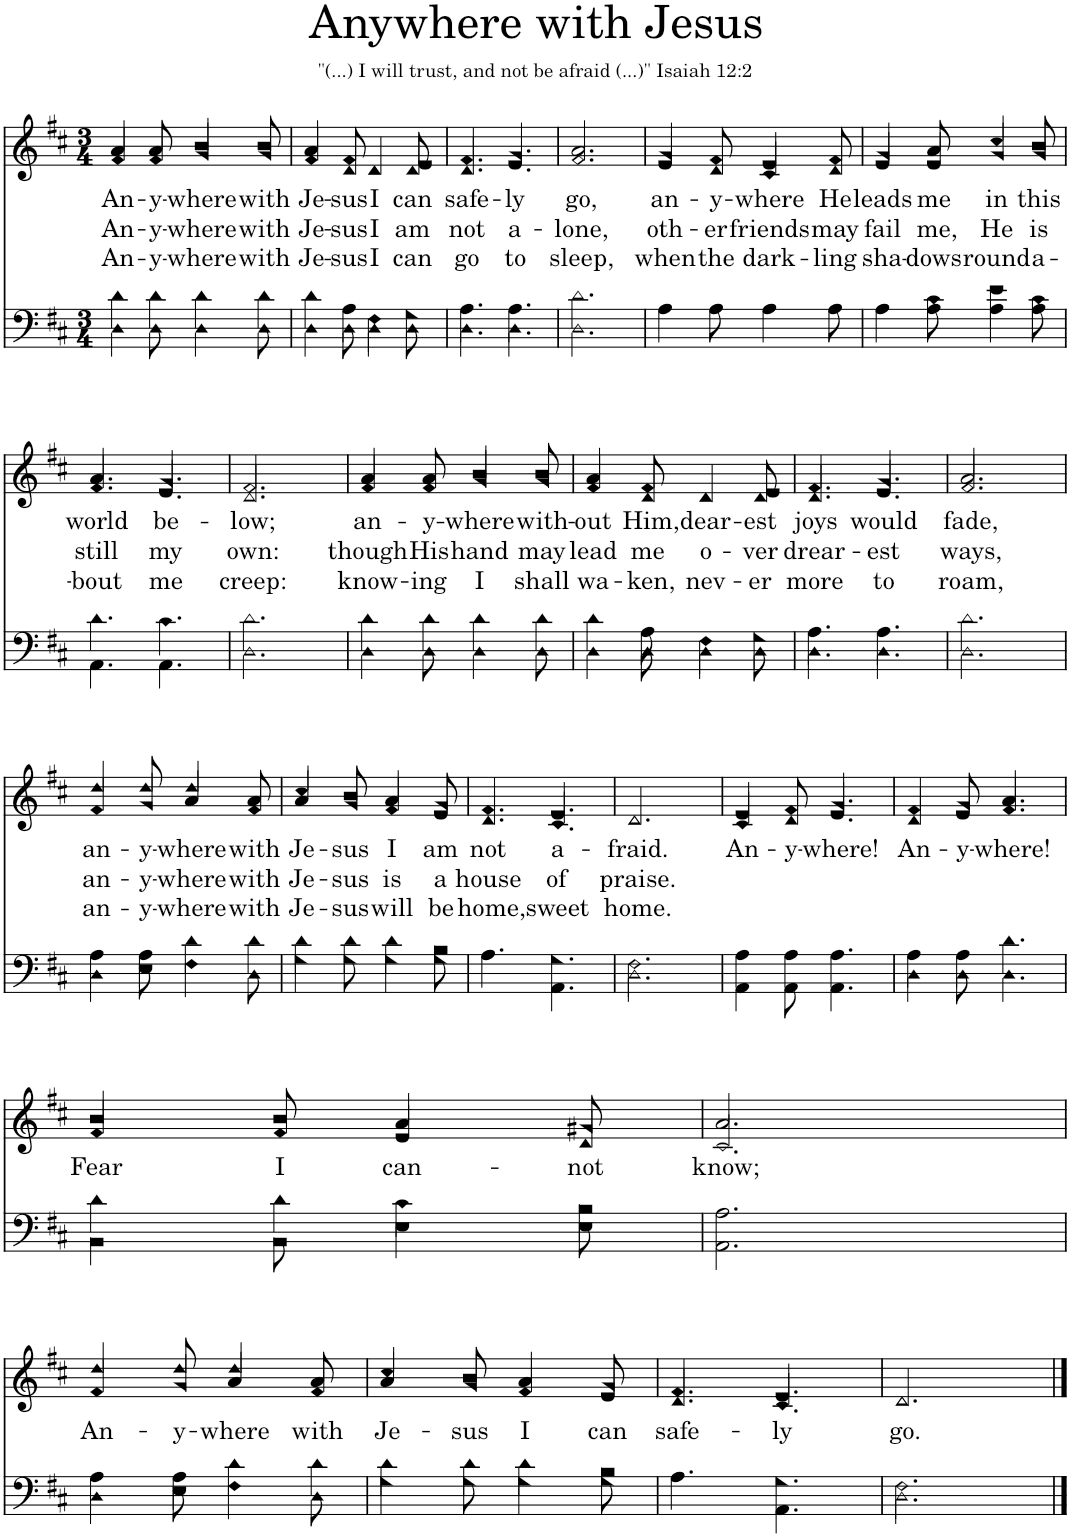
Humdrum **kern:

**kern	**kern	**text	**text	**text
*part2	*part1	*part1	*part1	*part1
*staff2	*staff1	*staff1	*staff1	*staff1
*I"Men	*I"Women	*	*	*
*clefF4	*clefG2	*	*	*
*k[f#c#]	*k[f#c#]	*	*	*
*M3/4	*M3/4	*	*	*
=1	=1	=1	=1	=1
*^	*	*	*	*
!	!	!	!LO:LY:b	!LO:LY:b	!LO:LY:b
*	*	*^	*	*	*
4d\	4D\	4a/	4f#/	An-	An-	An-
!	!	!	!	!LO:LY:b	!LO:LY:b	!LO:LY:b
8d\	8D\	8a/	8f#/	-y-	-y-	-y-
!	!	!	!	!LO:LY:b	!LO:LY:b	!LO:LY:b
4d\	4D\	4b/	4g/	-where	-where	-where
!	!	!	!	!LO:LY:b	!LO:LY:b	!LO:LY:b
8d\	8D\	8b/	8g/	with	with	with
=2	=2	=2	=2	=2	=2	=2
!	!	!	!	!LO:LY:b	!LO:LY:b	!LO:LY:b
4d\	4D\	4a/	4f#/	Je-	Je-	Je-
!	!	!	!	!LO:LY:b	!LO:LY:b	!LO:LY:b
8A\	8D\	8f#/	8d/	-sus	-sus	-sus
!	!	!	!	!LO:LY:b	!LO:LY:b	!LO:LY:b
4F#\	4D\	4d/	4d	I	I	I
!	!	!	!	!LO:LY:b	!LO:LY:b	!LO:LY:b
8G\	8D\	8e/	8d/	can	am	can
=3	=3	=3	=3	=3	=3	=3
!	!	!	!	!LO:LY:b	!LO:LY:b	!LO:LY:b
4.A\	4.D\	4.f#/	4.d/	safe-	not	go
!	!	!	!	!LO:LY:b	!LO:LY:b	!LO:LY:b
4.A\	4.D\	4.g/	4.e/	-ly	a-	to
=4	=4	=4	=4	=4	=4	=4
!	!	!	!	!LO:LY:b	!LO:LY:b	!LO:LY:b
2.d\	2.D\	2.a/	2.f#/	go,	-lone,	sleep,
=5	=5	=5	=5	=5	=5	=5
!	!	!	!	!LO:LY:b	!LO:LY:b	!LO:LY:b
4A	4A\	4g/	4e/	an-	oth-	when
!	!	!	!	!LO:LY:b	!LO:LY:b	!LO:LY:b
8A	8A\	8f#/	8d/	-y-	-er	the
!	!	!	!	!LO:LY:b	!LO:LY:b	!LO:LY:b
4A	4A\	4e/	4c#/	-where	friends	dark-
!	!	!	!	!LO:LY:b	!LO:LY:b	!LO:LY:b
8A	8A\	8f#/	8d/	He	may	-ling
=6	=6	=6	=6	=6	=6	=6
!	!	!	!	!LO:LY:b	!LO:LY:b	!LO:LY:b
4A	4A\	4g/	4e/	leads	fail	sha-
!	!	!	!	!LO:LY:b	!LO:LY:b	!LO:LY:b
8c#\	8A\	8a/	8e/	me	me,	-dows
!	!	!	!	!LO:LY:b	!LO:LY:b	!LO:LY:b
4e\	4A\	4cc#/	4g/	in	He	round
!	!	!	!	!LO:LY:b	!LO:LY:b	!LO:LY:b
8c#\	8A\	8b/	8g/	this	is	a-
!!LO:LB:g=z	!!
=7	=7	=7	=7	=7	=7	=7
!	!	!	!	!LO:LY:b	!LO:LY:b	!LO:LY:b
4.d\	4.AA\	4.a/	4.f#/	world	still	bout
!	!	!	!	!LO:LY:b	!LO:LY:b	!LO:LY:b
4.c#\	4.AA\	4.g/	4.e/	be-	my	me
=8	=8	=8	=8	=8	=8	=8
!	!	!	!	!LO:LY:b	!LO:LY:b	!LO:LY:b
2.d\	2.D\	2.f#/	2.d/	-low;	own:	creep:
=9	=9	=9	=9	=9	=9	=9
!	!	!	!	!LO:LY:b	!LO:LY:b	!LO:LY:b
4d\	4D\	4a/	4f#/	an-	though	know-
!	!	!	!	!LO:LY:b	!LO:LY:b	!LO:LY:b
8d\	8D\	8a/	8f#/	-y-	His	-ing
!	!	!	!	!LO:LY:b	!LO:LY:b	!LO:LY:b
4d\	4D\	4b/	4g/	-where	hand	I
!	!	!	!	!LO:LY:b	!LO:LY:b	!LO:LY:b
8d\	8D\	8b/	8g/	with-	may	shall
=10	=10	=10	=10	=10	=10	=10
!	!	!	!	!LO:LY:b	!LO:LY:b	!LO:LY:b
4d\	4D\	4a/	4f#/	-out	lead	wa-
!	!	!	!	!LO:LY:b	!LO:LY:b	!LO:LY:b
8A\	8D\	8f#/	8d/	Him,	me	-ken,
!	!	!	!	!LO:LY:b	!LO:LY:b	!LO:LY:b
4F#\	4D\	4d/	4d	dear-	o-	nev-
!	!	!	!	!LO:LY:b	!LO:LY:b	!LO:LY:b
8G\	8D\	8e/	8d/	-est	-ver	-er
=11	=11	=11	=11	=11	=11	=11
!	!	!	!	!LO:LY:b	!LO:LY:b	!LO:LY:b
4.A\	4.D\	4.f#/	4.d/	joys	drear-	more
!	!	!	!	!LO:LY:b	!LO:LY:b	!LO:LY:b
4.A\	4.D\	4.g/	4.e/	would	-est	to
=12	=12	=12	=12	=12	=12	=12
!	!	!	!	!LO:LY:b	!LO:LY:b	!LO:LY:b
2.d\	2.D\	2.a/	2.f#/	fade,	ways,	roam,
!!LO:LB:g=z	!!
=13	=13	=13	=13	=13	=13	=13
!	!	!	!	!LO:LY:b	!LO:LY:b	!LO:LY:b
4A\	4D\	4dd/	4f#/	an-	an-	an-
!	!	!	!	!LO:LY:b	!LO:LY:b	!LO:LY:b
8A\	8E\	8dd/	8g/	-y-	-y-	-y-
!	!	!	!	!LO:LY:b	!LO:LY:b	!LO:LY:b
4d\	4F#\	4dd/	4a/	-where	-where	-where
!	!	!	!	!LO:LY:b	!LO:LY:b	!LO:LY:b
8d\	8D\	8a/	8f#/	with	with	with
=14	=14	=14	=14	=14	=14	=14
!	!	!	!	!LO:LY:b	!LO:LY:b	!LO:LY:b
4d\	4G\	4cc#/	4a/	Je-	Je-	Je-
!	!	!	!	!LO:LY:b	!LO:LY:b	!LO:LY:b
8d\	8G\	8b/	8g/	-sus	-sus	-sus
!	!	!	!	!LO:LY:b	!LO:LY:b	!LO:LY:b
4d\	4G\	4a/	4f#/	I	is	will
!	!	!	!	!LO:LY:b	!LO:LY:b	!LO:LY:b
8B\	8G\	8g/	8e/	am	a	be
=15	=15	=15	=15	=15	=15	=15
!	!	!	!	!LO:LY:b	!LO:LY:b	!LO:LY:b
4.A	4.A\	4.f#/	4.d/	not	house	home,
!	!	!	!	!LO:LY:b	!LO:LY:b	!LO:LY:b
4.G\	4.AA\	4.e/	4.c#/	a-	of	sweet
=16	=16	=16	=16	=16	=16	=16
!	!	!	!	!LO:LY:b	!LO:LY:b	!LO:LY:b
2.F#\	2.D\	2.d/	2.d	-fraid.	praise.	home.
=17	=17	=17	=17	=17	=17	=17
!	!	!	!	!LO:LY:b	!	!
4A\	4AA\	4e/	4c#/	An-	.	.
!	!	!	!	!LO:LY:b	!	!
8A\	8AA\	8f#/	8d/	-y-	.	.
!	!	!	!	!LO:LY:b	!	!
4.A\	4.AA\	4.g/	4.e/	-where!	.	.
=18	=18	=18	=18	=18	=18	=18
!	!	!	!	!LO:LY:b	!	!
4A\	4D\	4f#/	4d/	An-	.	.
!	!	!	!	!LO:LY:b	!	!
8A\	8D\	8g/	8e/	-y-	.	.
!	!	!	!	!LO:LY:b	!	!
4.d\	4.D\	4.a/	4.f#/	-where!	.	.
!!LO:LB:g=z	!!
=19	=19	=19	=19	=19	=19	=19
!	!	!	!	!LO:LY:b	!	!
4d\	4BB\	4b/	4f#/	Fear	.	.
!	!	!	!	!LO:LY:b	!	!
8d\	8BB\	8b/	8f#/	I	.	.
!	!	!	!	!LO:LY:b	!	!
4c#\	4E\	4a/	4e/	can-	.	.
!	!	!	!	!LO:LY:b	!	!
8B\	8E\	8g#X/	8d/	-not	.	.
=20	=20	=20	=20	=20	=20	=20
!	!	!	!	!LO:LY:b	!	!
2.A\	2.AA\	2.a/	2.c#/	know;	.	.
!!LO:LB:g=z	!!
=21	=21	=21	=21	=21	=21	=21
!	!	!	!	!LO:LY:b	!	!
4A\	4D\	4dd/	4f#/	An-	.	.
!	!	!	!	!LO:LY:b	!	!
8A\	8E\	8dd/	8g/	-y-	.	.
!	!	!	!	!LO:LY:b	!	!
4d\	4F#\	4dd/	4a/	-where	.	.
!	!	!	!	!LO:LY:b	!	!
8d\	8D\	8a/	8f#/	with	.	.
=22	=22	=22	=22	=22	=22	=22
!	!	!	!	!LO:LY:b	!	!
4d\	4G\	4cc#/	4a/	Je-	.	.
!	!	!	!	!LO:LY:b	!	!
8d\	8G\	8b/	8g/	-sus	.	.
!	!	!	!	!LO:LY:b	!	!
4d\	4G\	4a/	4f#/	I	.	.
!	!	!	!	!LO:LY:b	!	!
8B\	8G\	8g/	8e/	can	.	.
=23	=23	=23	=23	=23	=23	=23
!	!	!	!	!LO:LY:b	!	!
4.A	4.A\	4.f#/	4.d/	safe-	.	.
!	!	!	!	!LO:LY:b	!	!
4.G\	4.AA\	4.e/	4.c#/	-ly	.	.
=24	=24	=24	=24	=24	=24	=24
!	!	!	!	!LO:LY:b	!	!
2.F#\	2.D\	2.d/	2.d	go.	.	.
*v	*v	*	*	*	*	*
*	*v	*v	*	*	*
==	==	==	==	==
*-	*-	*-	*-	*-
